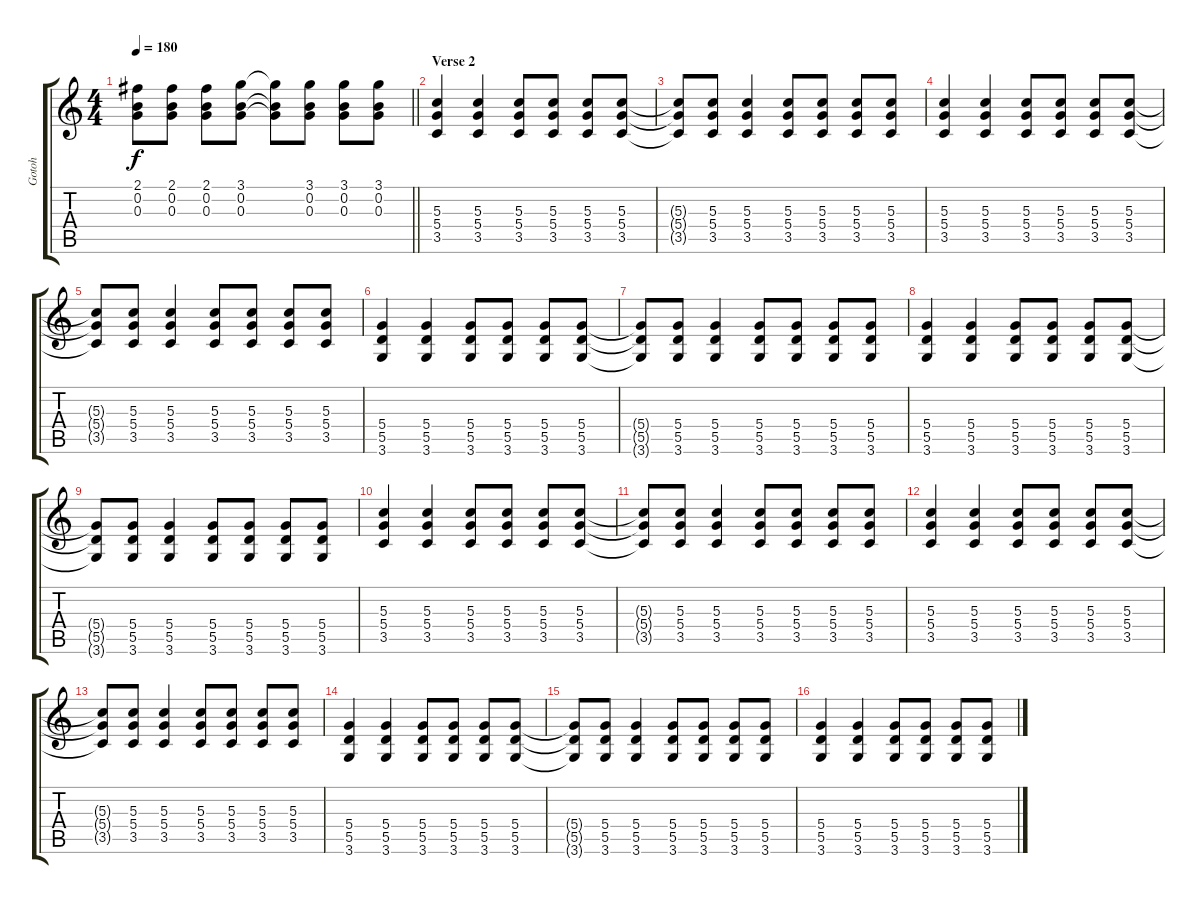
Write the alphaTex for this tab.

\track ("Gotoh" "Gotoh") {instrument distortionguitar}
\staff {score tabs}
\tuning (E4 B3 G3 D3 A2 E2) {hide}
\ts (4 4)
\tempo 180
\clef g2
\barLineRight lightlight
\ks c
(2.1{t} 0.2{t} 0.3{t}).8{dy f} (2.1 0.2 0.3).8 (2.1 0.2 0.3).8 (3.1 0.2 0.3).8 (3.1{t} 0.2{t} 0.3{t}).8 (3.1 0.2 0.3).8 (3.1 0.2 0.3).8 (3.1 0.2 0.3).8 |
\section ("" "Verse 2")
(5.3 5.4 3.5).4{instrument distortionguitar} (5.3 5.4 3.5).4 (5.3 5.4 3.5).8 (5.3 5.4 3.5).8 (5.3 5.4 3.5).8 (5.3 5.4 3.5).8 |
(5.3{t} 5.4{t} 3.5{t}).8 (5.3 5.4 3.5).8 (5.3 5.4 3.5).4 (5.3 5.4 3.5).8 (5.3 5.4 3.5).8 (5.3 5.4 3.5).8 (5.3 5.4 3.5).8 |
(5.3 5.4 3.5).4 (5.3 5.4 3.5).4 (5.3 5.4 3.5).8 (5.3 5.4 3.5).8 (5.3 5.4 3.5).8 (5.3 5.4 3.5).8 |
(5.3{t} 5.4{t} 3.5{t}).8 (5.3 5.4 3.5).8 (5.3 5.4 3.5).4 (5.3 5.4 3.5).8 (5.3 5.4 3.5).8 (5.3 5.4 3.5).8 (5.3 5.4 3.5).8 |
(5.4 5.5 3.6).4 (5.4 5.5 3.6).4 (5.4 5.5 3.6).8 (5.4 5.5 3.6).8 (5.4 5.5 3.6).8 (5.4 5.5 3.6).8 |
(5.4{t} 5.5{t} 3.6{t}).8 (5.4 5.5 3.6).8 (5.4 5.5 3.6).4 (5.4 5.5 3.6).8 (5.4 5.5 3.6).8 (5.4 5.5 3.6).8 (5.4 5.5 3.6).8 |
(5.4 5.5 3.6).4 (5.4 5.5 3.6).4 (5.4 5.5 3.6).8 (5.4 5.5 3.6).8 (5.4 5.5 3.6).8 (5.4 5.5 3.6).8 |
(5.4{t} 5.5{t} 3.6{t}).8 (5.4 5.5 3.6).8 (5.4 5.5 3.6).4 (5.4 5.5 3.6).8 (5.4 5.5 3.6).8 (5.4 5.5 3.6).8 (5.4 5.5 3.6).8 |
(5.3 5.4 3.5).4 (5.3 5.4 3.5).4 (5.3 5.4 3.5).8 (5.3 5.4 3.5).8 (5.3 5.4 3.5).8 (5.3 5.4 3.5).8 |
(5.3{t} 5.4{t} 3.5{t}).8 (5.3 5.4 3.5).8 (5.3 5.4 3.5).4 (5.3 5.4 3.5).8 (5.3 5.4 3.5).8 (5.3 5.4 3.5).8 (5.3 5.4 3.5).8 |
(5.3 5.4 3.5).4 (5.3 5.4 3.5).4 (5.3 5.4 3.5).8 (5.3 5.4 3.5).8 (5.3 5.4 3.5).8 (5.3 5.4 3.5).8 |
(5.3{t} 5.4{t} 3.5{t}).8 (5.3 5.4 3.5).8 (5.3 5.4 3.5).4 (5.3 5.4 3.5).8 (5.3 5.4 3.5).8 (5.3 5.4 3.5).8 (5.3 5.4 3.5).8 |
(5.4 5.5 3.6).4 (5.4 5.5 3.6).4 (5.4 5.5 3.6).8 (5.4 5.5 3.6).8 (5.4 5.5 3.6).8 (5.4 5.5 3.6).8 |
(5.4{t} 5.5{t} 3.6{t}).8 (5.4 5.5 3.6).8 (5.4 5.5 3.6).4 (5.4 5.5 3.6).8 (5.4 5.5 3.6).8 (5.4 5.5 3.6).8 (5.4 5.5 3.6).8 |
(5.4 5.5 3.6).4 (5.4 5.5 3.6).4 (5.4 5.5 3.6).8 (5.4 5.5 3.6).8 (5.4 5.5 3.6).8 (5.4 5.5 3.6).8
